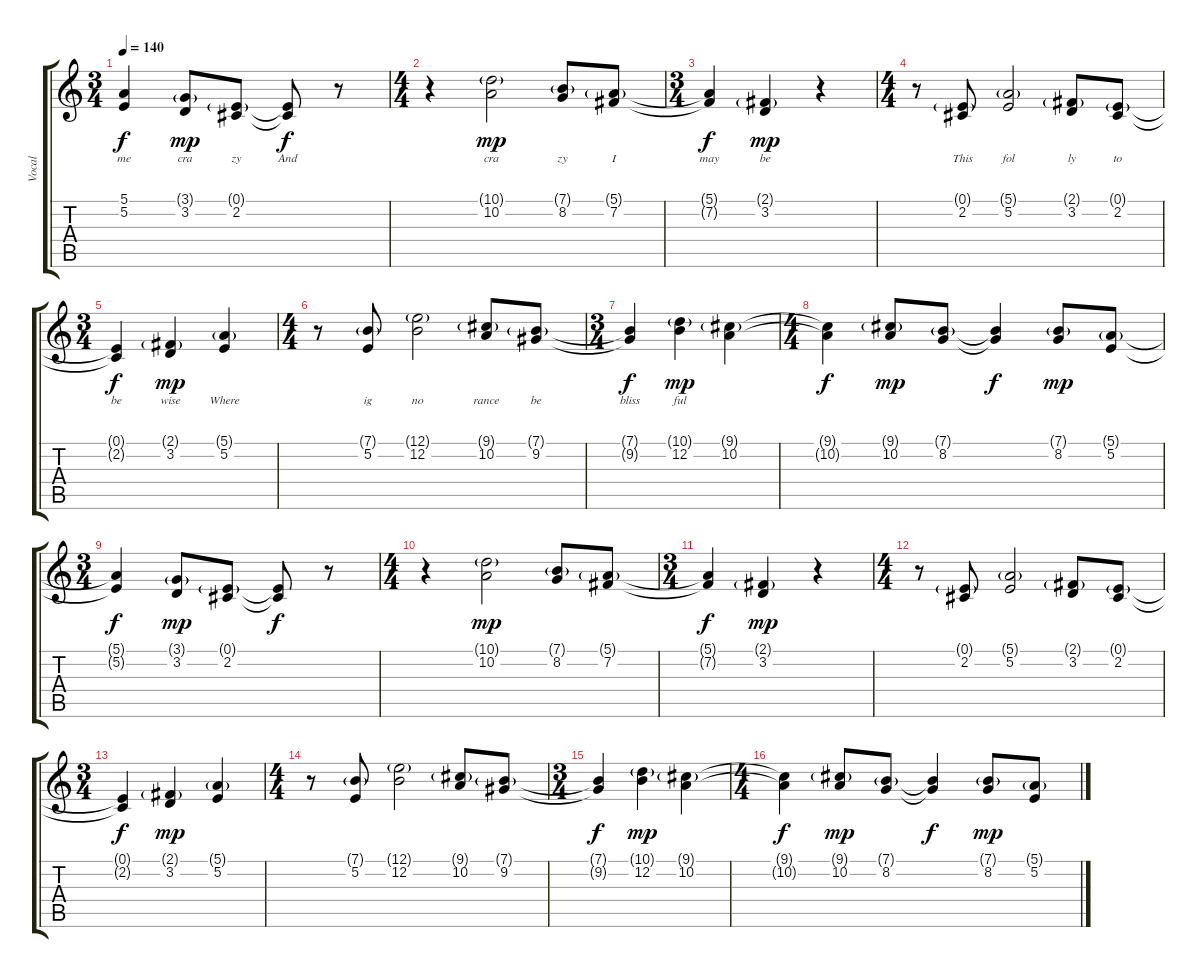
\track ("Vocal" "Vocal") {instrument acousticgrandpiano}
\staff {score tabs}
\tuning (E4 B3 G3 D3 A2 E2) {hide}
\ts (3 4)
\tempo 140
\clef g2
\ks c
(5.1{t} 5.2{t}).4{lyrics (0 "me") lyrics (1 "") lyrics (2 "") lyrics (3 "") lyrics (4 "") dy f} (3.1{g} 3.2).8{lyrics (0 "cra") lyrics (1 "") lyrics (2 "") lyrics (3 "") lyrics (4 "") dy mp} (0.1{g} 2.2).8{lyrics (0 "zy") lyrics (1 "") lyrics (2 "") lyrics (3 "") lyrics (4 "")} (0.1{t} 2.2{t}).8{lyrics (0 "And") lyrics (1 "") lyrics (2 "") lyrics (3 "") lyrics (4 "") dy f} r.8 |
\ts (4 4)
r.4 (10.1{g} 10.2).2{lyrics (0 "cra") lyrics (1 "") lyrics (2 "") lyrics (3 "") lyrics (4 "") dy mp} (7.1{g} 8.2).8{lyrics (0 "zy") lyrics (1 "") lyrics (2 "") lyrics (3 "") lyrics (4 "")} (5.1{g} 7.2).8{lyrics (0 "I") lyrics (1 "") lyrics (2 "") lyrics (3 "") lyrics (4 "")} |
\ts (3 4)
(5.1{t} 7.2{t}).4{lyrics (0 "may") lyrics (1 "") lyrics (2 "") lyrics (3 "") lyrics (4 "") dy f} (2.1{g} 3.2).4{lyrics (0 "be") lyrics (1 "") lyrics (2 "") lyrics (3 "") lyrics (4 "") dy mp} r.4 |
\ts (4 4)
r.8 (0.1{g} 2.2).8{lyrics (0 "This") lyrics (1 "") lyrics (2 "") lyrics (3 "") lyrics (4 "")} (5.1{g} 5.2).2{lyrics (0 "fol") lyrics (1 "") lyrics (2 "") lyrics (3 "") lyrics (4 "")} (2.1{g} 3.2).8{lyrics (0 "ly") lyrics (1 "") lyrics (2 "") lyrics (3 "") lyrics (4 "")} (0.1{g} 2.2).8{lyrics (0 "to") lyrics (1 "") lyrics (2 "") lyrics (3 "") lyrics (4 "")} |
\ts (3 4)
(0.1{t} 2.2{t}).4{lyrics (0 "be") lyrics (1 "") lyrics (2 "") lyrics (3 "") lyrics (4 "") dy f} (2.1{g} 3.2).4{lyrics (0 "wise") lyrics (1 "") lyrics (2 "") lyrics (3 "") lyrics (4 "") dy mp} (5.1{g} 5.2).4{lyrics (0 "Where") lyrics (1 "") lyrics (2 "") lyrics (3 "") lyrics (4 "")} |
\ts (4 4)
r.8 (7.1{g} 5.2).8{lyrics (0 "ig") lyrics (1 "") lyrics (2 "") lyrics (3 "") lyrics (4 "")} (12.1{g} 12.2).2{lyrics (0 "no") lyrics (1 "") lyrics (2 "") lyrics (3 "") lyrics (4 "")} (9.1{g} 10.2).8{lyrics (0 "rance") lyrics (1 "") lyrics (2 "") lyrics (3 "") lyrics (4 "")} (7.1{g} 9.2).8{lyrics (0 "be") lyrics (1 "") lyrics (2 "") lyrics (3 "") lyrics (4 "")} |
\ts (3 4)
(7.1{t} 9.2{t}).4{lyrics (0 "bliss") lyrics (1 "") lyrics (2 "") lyrics (3 "") lyrics (4 "") dy f} (10.1{g} 12.2).4{lyrics (0 "ful") lyrics (1 "") lyrics (2 "") lyrics (3 "") lyrics (4 "") dy mp} (9.1{g} 10.2).4 |
\ts (4 4)
(9.1{t} 10.2{t}).4{dy f} (9.1{g} 10.2).8{dy mp} (7.1{g} 8.2).8 (7.1{t} 8.2{t}).4{dy f} (7.1{g} 8.2).8{dy mp} (5.1{g} 5.2).8 |
\ts (3 4)
(5.1{t} 5.2{t}).4{dy f} (3.1{g} 3.2).8{dy mp} (0.1{g} 2.2).8 (0.1{t} 2.2{t}).8{dy f} r.8 |
\ts (4 4)
r.4 (10.1{g} 10.2).2{dy mp} (7.1{g} 8.2).8 (5.1{g} 7.2).8 |
\ts (3 4)
(5.1{t} 7.2{t}).4{dy f} (2.1{g} 3.2).4{dy mp} r.4 |
\ts (4 4)
r.8 (0.1{g} 2.2).8 (5.1{g} 5.2).2 (2.1{g} 3.2).8 (0.1{g} 2.2).8 |
\ts (3 4)
(0.1{t} 2.2{t}).4{dy f} (2.1{g} 3.2).4{dy mp} (5.1{g} 5.2).4 |
\ts (4 4)
r.8 (7.1{g} 5.2).8 (12.1{g} 12.2).2 (9.1{g} 10.2).8 (7.1{g} 9.2).8 |
\ts (3 4)
(7.1{t} 9.2{t}).4{dy f} (10.1{g} 12.2).4{dy mp} (9.1{g} 10.2).4 |
\ts (4 4)
(9.1{t} 10.2{t}).4{dy f} (9.1{g} 10.2).8{dy mp} (7.1{g} 8.2).8 (7.1{t} 8.2{t}).4{dy f} (7.1{g} 8.2).8{dy mp} (5.1{g} 5.2).8
